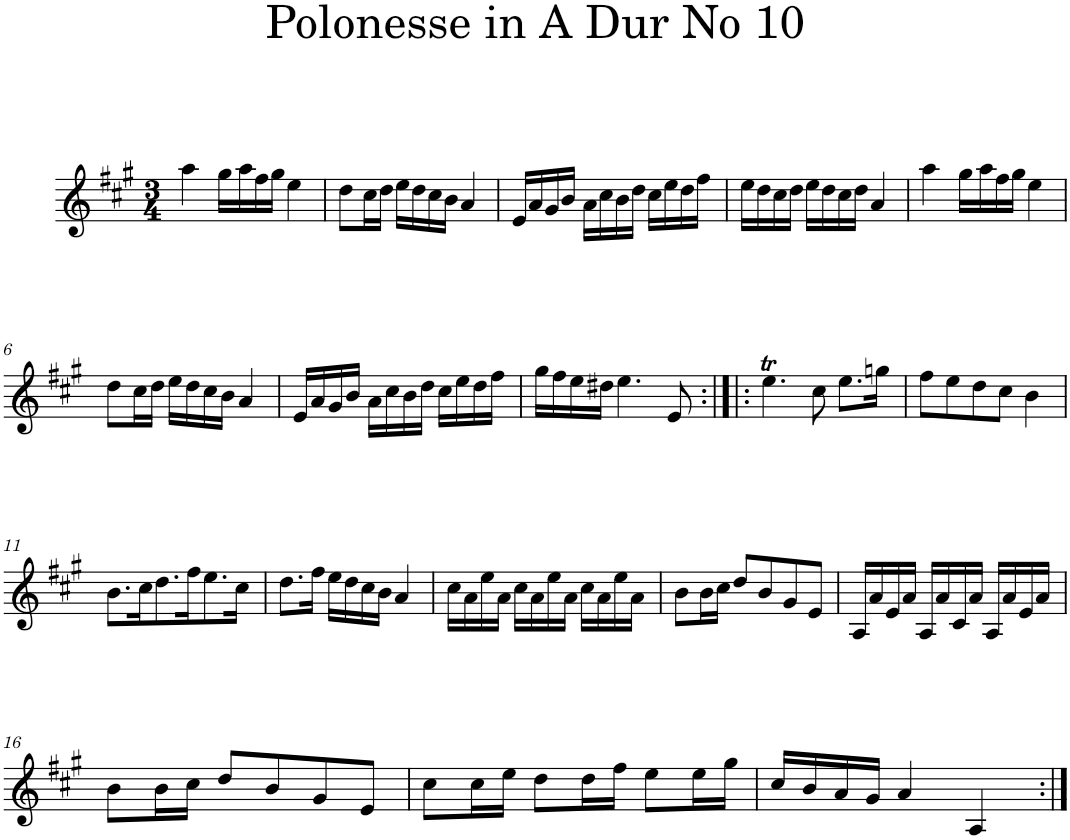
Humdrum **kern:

**kern
*part1
*staff1
*I"Piano
*I'Pno
*clefG2
*k[f#c#g#]
*A:
*M3/4
=1
4aa\
16gg#\LL
16aa\
16ff#\
16gg#\JJ
4ee\
=2
8dd\L
16cc#\L
16dd\JJ
16ee\LL
16dd\
16cc#\
16b\JJ
4a/
=3
16e/LL
16a/
16g#/
16b/JJ
16a\LL
16cc#\
16b\
16dd\JJ
16cc#\LL
16ee\
16dd\
16ff#\JJ
=4
16ee\LL
16dd\
16cc#\
16dd\JJ
16ee\LL
16dd\
16cc#\
16dd\JJ
4a/
=5
4aa\
16gg#\LL
16aa\
16ff#\
16gg#\JJ
4ee\
!!LO:LB:g=z
=6
8dd\L
16cc#\L
16dd\JJ
16ee\LL
16dd\
16cc#\
16b\JJ
4a/
=7
16e/LL
16a/
16g#/
16b/JJ
16a\LL
16cc#\
16b\
16dd\JJ
16cc#\LL
16ee\
16dd\
16ff#\JJ
=8
16gg#\LL
16ff#\
16ee\
16dd#X\JJ
4.ee\
8e/
=9:|!|:
4.eeT\
8cc#\
8.ee\L
16ggn\Jk
=10
8ff#\L
8ee\
8dd\
8cc#\J
4b\
!!LO:LB:g=z
=11
8.b\L
16cc#\K
8.dd\
16ff#\K
8.ee\
16cc#\Jk
=12
8.dd\L
16ff#\Jk
16ee\LL
16dd\
16cc#\
16b\JJ
4a/
=13
16cc#\LL
16a\
16ee\
16a\JJ
16cc#\LL
16a\
16ee\
16a\JJ
16cc#\LL
16a\
16ee\
16a\JJ
=14
8b\L
16b\L
16cc#\JJ
8dd/L
8b/
8g#/
8e/J
=15
16A/LL
16a/
16e/
16a/JJ
16A/LL
16a/
16c#/
16a/JJ
16A/LL
16a/
16e/
16a/JJ
!!LO:LB:g=z
=16
8b\L
16b\L
16cc#\JJ
8dd/L
8b/
8g#/
8e/J
=17
8cc#\L
16cc#\L
16ee\JJ
8dd\L
16dd\L
16ff#\JJ
8ee\L
16ee\L
16gg#\JJ
=18
16cc#/LL
16b/
16a/
16g#/JJ
4a/
4A/
=:|!
*-
